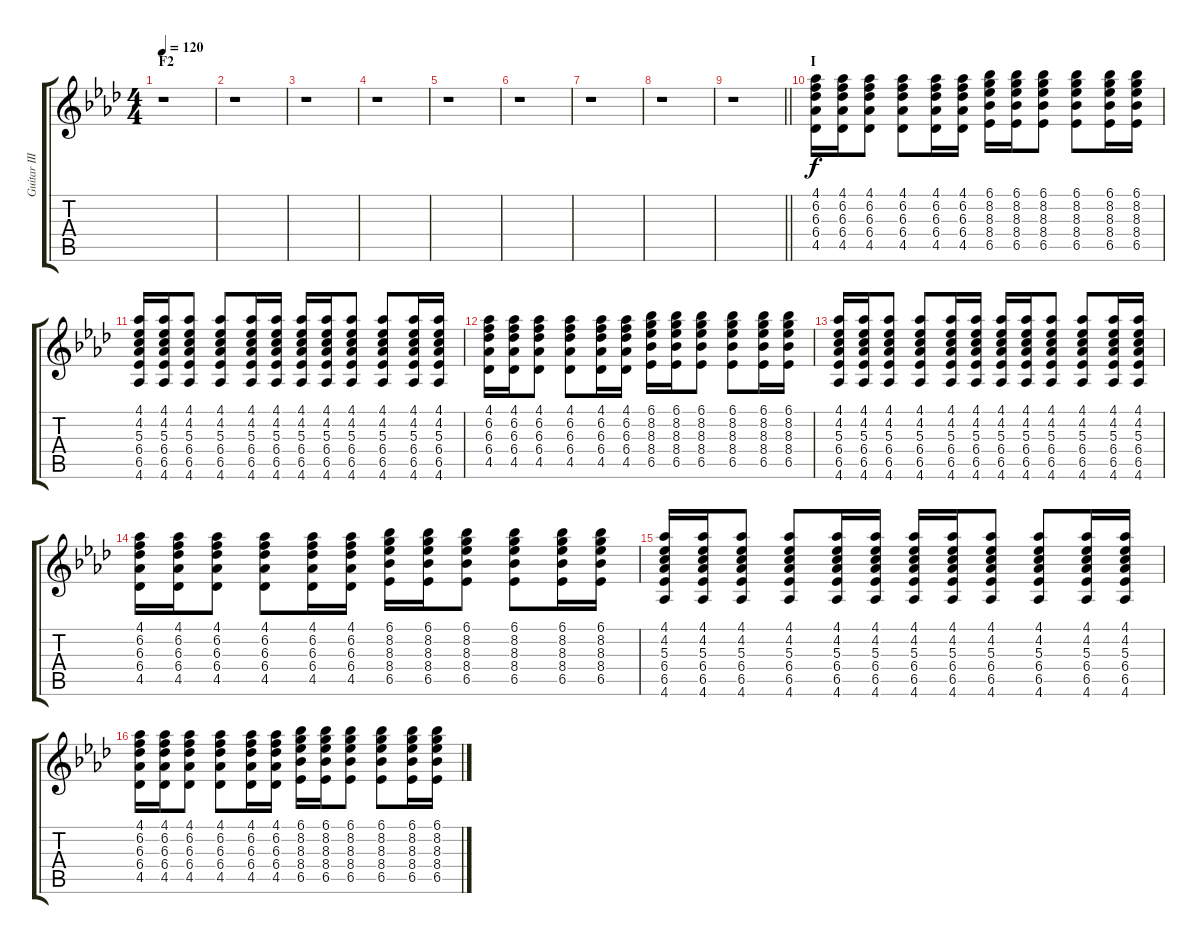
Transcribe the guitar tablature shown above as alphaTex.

\track ("Guitar III" "Guitar III") {instrument acousticguitarsteel}
\staff {score tabs}
\tuning (E4 B3 G3 D3 A2 E2) {hide}
\ts (4 4)
\section ("" "F2")
\tempo 120
\clef g2
\ks ab
r.1{dy f} |
r.1 |
r.1 |
r.1 |
r.1 |
r.1 |
r.1 |
r.1 |
\barLineRight lightlight
r.1 |
\section ("" "I")
(4.1 6.2 6.3 6.4 4.5).16 (4.1 6.2 6.3 6.4 4.5).16 (4.1 6.2 6.3 6.4 4.5).8 (4.1 6.2 6.3 6.4 4.5).8 (4.1 6.2 6.3 6.4 4.5).16 (4.1 6.2 6.3 6.4 4.5).16 (6.1 8.2 8.3 8.4 6.5).16 (6.1 8.2 8.3 8.4 6.5).16 (6.1 8.2 8.3 8.4 6.5).8 (6.1 8.2 8.3 8.4 6.5).8 (6.1 8.2 8.3 8.4 6.5).16 (6.1 8.2 8.3 8.4 6.5).16 |
(4.1 4.2 5.3 6.4 6.5 4.6).16 (4.1 4.2 5.3 6.4 6.5 4.6).16 (4.1 4.2 5.3 6.4 6.5 4.6).8 (4.1 4.2 5.3 6.4 6.5 4.6).8 (4.1 4.2 5.3 6.4 6.5 4.6).16 (4.1 4.2 5.3 6.4 6.5 4.6).16 (4.1 4.2 5.3 6.4 6.5 4.6).16 (4.1 4.2 5.3 6.4 6.5 4.6).16 (4.1 4.2 5.3 6.4 6.5 4.6).8 (4.1 4.2 5.3 6.4 6.5 4.6).8 (4.1 4.2 5.3 6.4 6.5 4.6).16 (4.1 4.2 5.3 6.4 6.5 4.6).16 |
(4.1 6.2 6.3 6.4 4.5).16 (4.1 6.2 6.3 6.4 4.5).16 (4.1 6.2 6.3 6.4 4.5).8 (4.1 6.2 6.3 6.4 4.5).8 (4.1 6.2 6.3 6.4 4.5).16 (4.1 6.2 6.3 6.4 4.5).16 (6.1 8.2 8.3 8.4 6.5).16 (6.1 8.2 8.3 8.4 6.5).16 (6.1 8.2 8.3 8.4 6.5).8 (6.1 8.2 8.3 8.4 6.5).8 (6.1 8.2 8.3 8.4 6.5).16 (6.1 8.2 8.3 8.4 6.5).16 |
(4.1 4.2 5.3 6.4 6.5 4.6).16 (4.1 4.2 5.3 6.4 6.5 4.6).16 (4.1 4.2 5.3 6.4 6.5 4.6).8 (4.1 4.2 5.3 6.4 6.5 4.6).8 (4.1 4.2 5.3 6.4 6.5 4.6).16 (4.1 4.2 5.3 6.4 6.5 4.6).16 (4.1 4.2 5.3 6.4 6.5 4.6).16 (4.1 4.2 5.3 6.4 6.5 4.6).16 (4.1 4.2 5.3 6.4 6.5 4.6).8 (4.1 4.2 5.3 6.4 6.5 4.6).8 (4.1 4.2 5.3 6.4 6.5 4.6).16 (4.1 4.2 5.3 6.4 6.5 4.6).16 |
(4.1 6.2 6.3 6.4 4.5).16 (4.1 6.2 6.3 6.4 4.5).16 (4.1 6.2 6.3 6.4 4.5).8 (4.1 6.2 6.3 6.4 4.5).8 (4.1 6.2 6.3 6.4 4.5).16 (4.1 6.2 6.3 6.4 4.5).16 (6.1 8.2 8.3 8.4 6.5).16 (6.1 8.2 8.3 8.4 6.5).16 (6.1 8.2 8.3 8.4 6.5).8 (6.1 8.2 8.3 8.4 6.5).8 (6.1 8.2 8.3 8.4 6.5).16 (6.1 8.2 8.3 8.4 6.5).16 |
(4.1 4.2 5.3 6.4 6.5 4.6).16 (4.1 4.2 5.3 6.4 6.5 4.6).16 (4.1 4.2 5.3 6.4 6.5 4.6).8 (4.1 4.2 5.3 6.4 6.5 4.6).8 (4.1 4.2 5.3 6.4 6.5 4.6).16 (4.1 4.2 5.3 6.4 6.5 4.6).16 (4.1 4.2 5.3 6.4 6.5 4.6).16 (4.1 4.2 5.3 6.4 6.5 4.6).16 (4.1 4.2 5.3 6.4 6.5 4.6).8 (4.1 4.2 5.3 6.4 6.5 4.6).8 (4.1 4.2 5.3 6.4 6.5 4.6).16 (4.1 4.2 5.3 6.4 6.5 4.6).16 |
(4.1 6.2 6.3 6.4 4.5).16 (4.1 6.2 6.3 6.4 4.5).16 (4.1 6.2 6.3 6.4 4.5).8 (4.1 6.2 6.3 6.4 4.5).8 (4.1 6.2 6.3 6.4 4.5).16 (4.1 6.2 6.3 6.4 4.5).16 (6.1 8.2 8.3 8.4 6.5).16 (6.1 8.2 8.3 8.4 6.5).16 (6.1 8.2 8.3 8.4 6.5).8 (6.1 8.2 8.3 8.4 6.5).8 (6.1 8.2 8.3 8.4 6.5).16 (6.1 8.2 8.3 8.4 6.5).16
